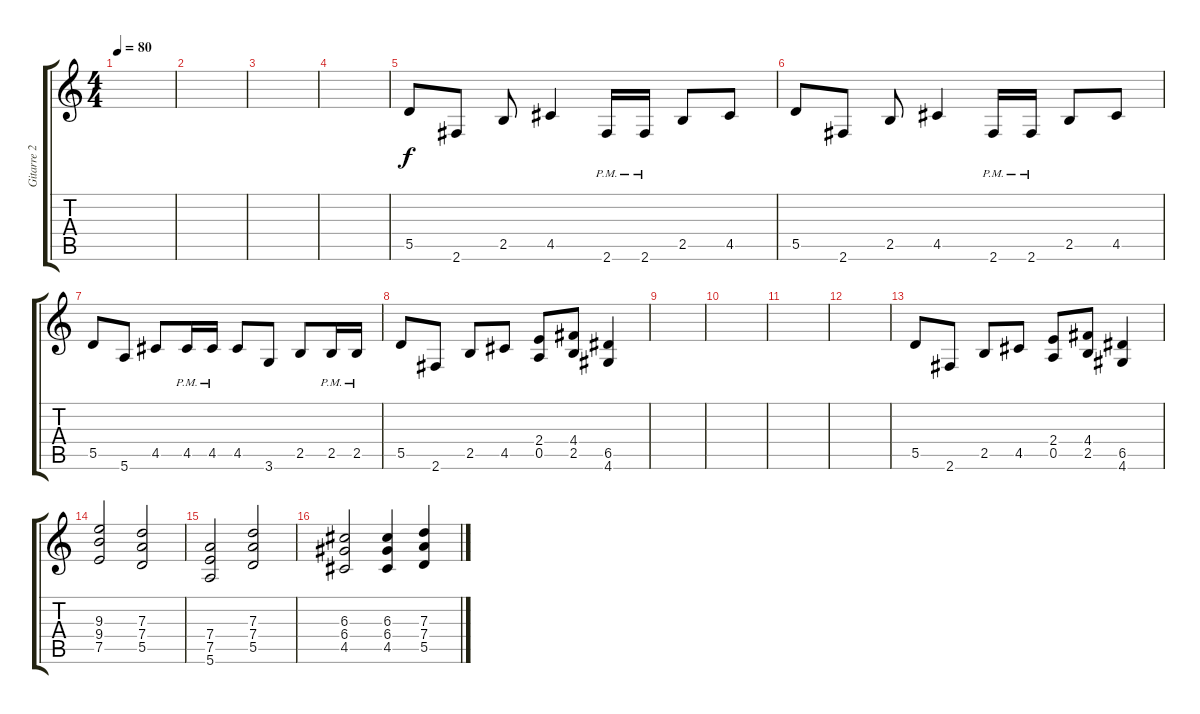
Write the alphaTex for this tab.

\track ("Gitarre 2" "Gitarre 2") {instrument overdrivenguitar}
\staff {score tabs}
\tuning (E4 B3 G3 D3 A2 E2) {hide}
\ts (4 4)
\tempo 80
\clef g2
\ks c
|
|
|
|
5.5.8 2.6.8 2.5.8 4.5.4 2.6{pm}.16 2.6{pm}.16 2.5.8 4.5.8 |
5.5.8 2.6.8 2.5.8 4.5.4 2.6{pm}.16 2.6{pm}.16 2.5.8 4.5.8 |
5.5.8 5.6.8 4.5.8 4.5{pm}.16 4.5{pm}.16 4.5.8 3.6.8 2.5.8 2.5{pm}.16 2.5{pm}.16 |
5.5.8 2.6.8 2.5.8 4.5.8 (2.4 0.5).8 (4.4 2.5).8 (6.5 4.6).4 |
|
|
|
|
5.5.8 2.6.8 2.5.8 4.5.8 (2.4 0.5).8 (4.4 2.5).8 (6.5 4.6).4 |
(9.3 9.4 7.5).2 (7.3 7.4 5.5).2 |
(7.4 7.5 5.6).2 (7.3 7.4 5.5).2 |
(6.3 6.4 4.5).2 (6.3 6.4 4.5).4 (7.3 7.4 5.5).4
